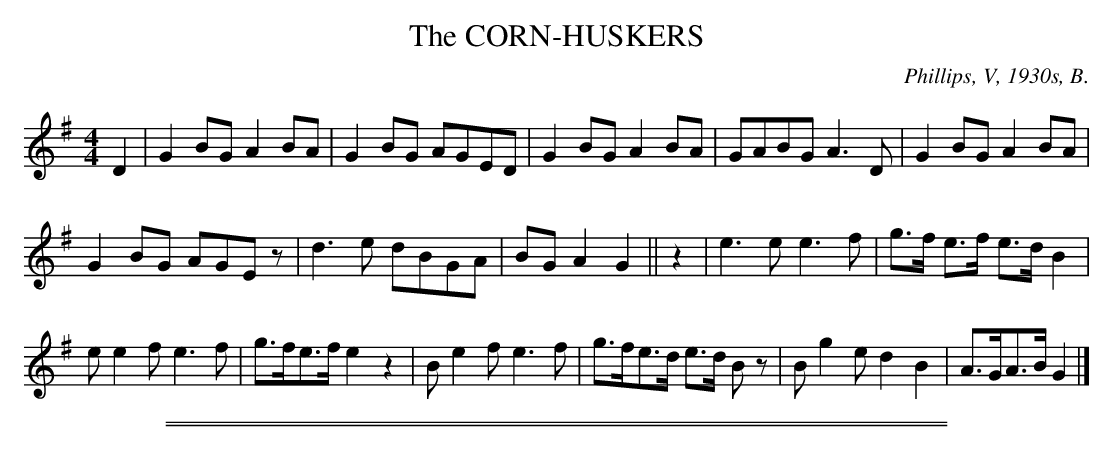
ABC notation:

X:1
T: The CORN-HUSKERS
O: Phillips, V, 1930s, B.
M: 4/4
L: 1/8
K: G
D2 | G2BG A2BA | G2BG AGED | G2BG A2BA | GABG A3D | G2BG A2BA |
G2BG AGEz | d3e dBGA | BGA2 G2 || z2 | e3e e3f | g>f e>f e>d B2 |
ee2f e3f | g>fe>f e2z2 | Be2f e3f | g>fe>d e>d Bz | Bg2e d2B2 | A>GA>B G2 |]
